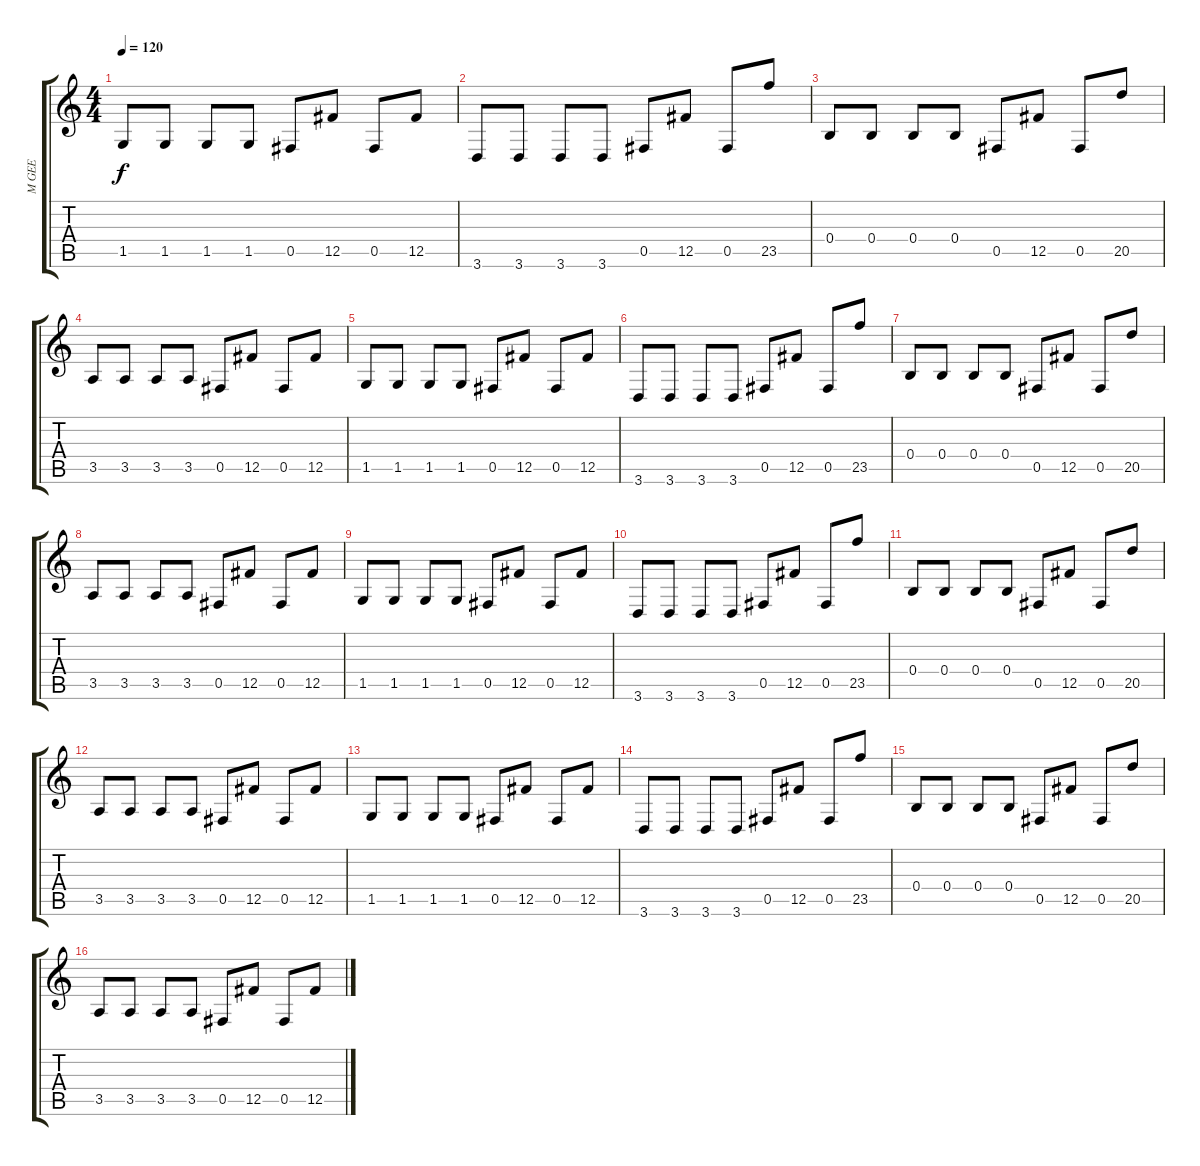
\track ("M GEE" "M GEE") {instrument distortionguitar}
\staff {score tabs}
\tuning (Db4 Ab3 E3 B2 Gb2 B1) {hide}
\ts (4 4)
\tempo 120
\clef g2
\ks c
1.5.8{dy f instrument distortionguitar} 1.5.8 1.5.8 1.5.8 0.5.8 12.5.8 0.5.8 12.5.8 |
3.6.8 3.6.8 3.6.8 3.6.8 0.5.8 12.5.8 0.5.8 23.5.8 |
0.4.8 0.4.8 0.4.8 0.4.8 0.5.8 12.5.8 0.5.8 20.5.8 |
3.5.8 3.5.8 3.5.8 3.5.8 0.5.8 12.5.8 0.5.8 12.5.8 |
1.5.8 1.5.8 1.5.8 1.5.8 0.5.8 12.5.8 0.5.8 12.5.8 |
3.6.8 3.6.8 3.6.8 3.6.8 0.5.8 12.5.8 0.5.8 23.5.8 |
0.4.8 0.4.8 0.4.8 0.4.8 0.5.8 12.5.8 0.5.8 20.5.8 |
3.5.8 3.5.8 3.5.8 3.5.8 0.5.8 12.5.8 0.5.8 12.5.8 |
1.5.8 1.5.8 1.5.8 1.5.8 0.5.8 12.5.8 0.5.8 12.5.8 |
3.6.8 3.6.8 3.6.8 3.6.8 0.5.8 12.5.8 0.5.8 23.5.8 |
0.4.8 0.4.8 0.4.8 0.4.8 0.5.8 12.5.8 0.5.8 20.5.8 |
3.5.8 3.5.8 3.5.8 3.5.8 0.5.8 12.5.8 0.5.8 12.5.8 |
1.5.8 1.5.8 1.5.8 1.5.8 0.5.8 12.5.8 0.5.8 12.5.8 |
3.6.8 3.6.8 3.6.8 3.6.8 0.5.8 12.5.8 0.5.8 23.5.8 |
0.4.8 0.4.8 0.4.8 0.4.8 0.5.8 12.5.8 0.5.8 20.5.8 |
3.5.8 3.5.8 3.5.8 3.5.8 0.5.8 12.5.8 0.5.8 12.5.8
